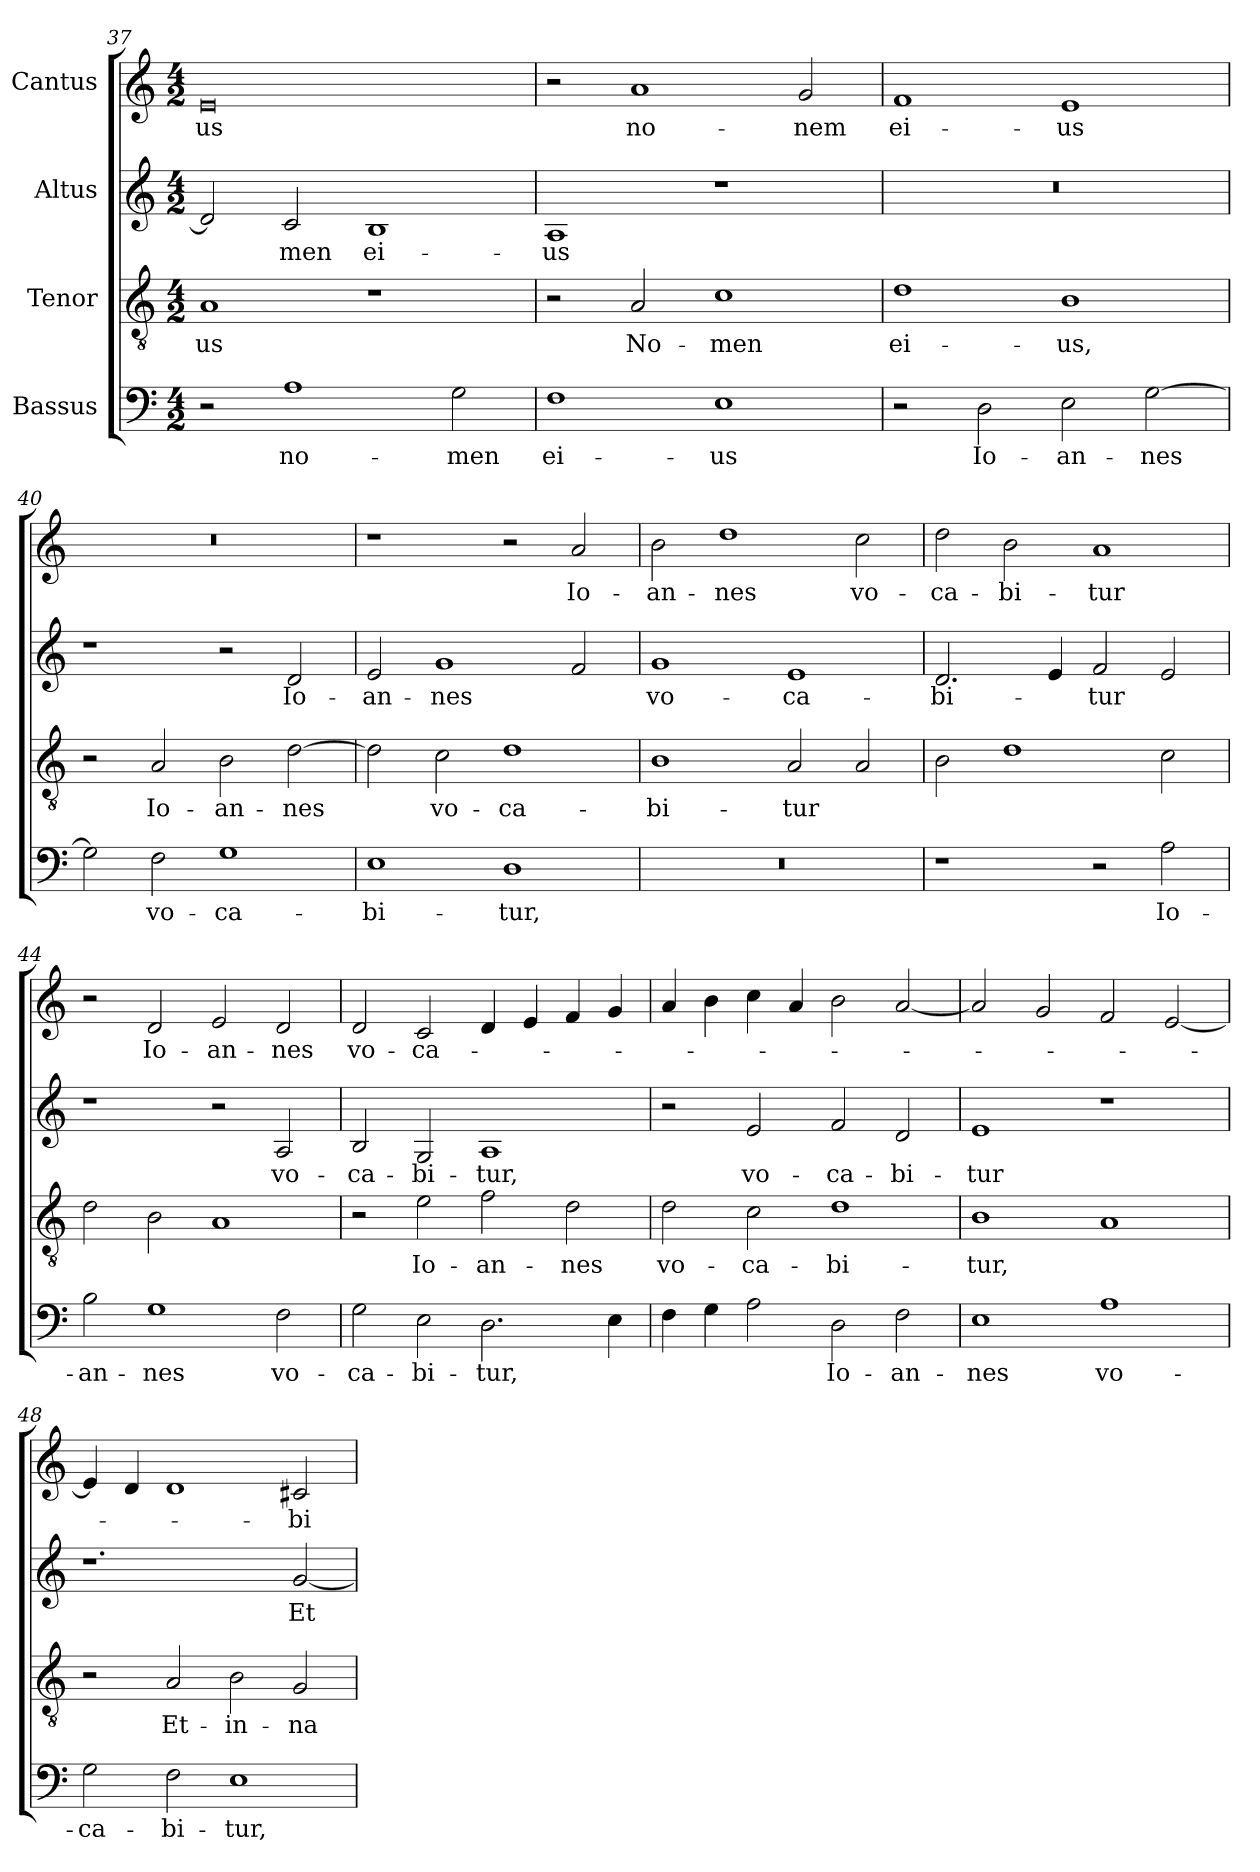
**kern	**text	**kern	**text	**kern	**text	**kern	**text
*part4	*part4	*part3	*part3	*part2	*part2	*part1	*part1
*staff4	*staff4	*staff3	*staff3	*staff2	*staff2	*staff1	*staff1
*I"Bassus	*	*I"Tenor	*	*I"Altus	*	*I"Cantus	*
*clefF4	*	*clefGv2	*	*clefG2	*	*clefG2	*
*k[]	*	*k[]	*	*k[]	*	*k[]	*
*M4/2	*	*M4/2	*	*M4/2	*	*M4/2	*
=37	=37	=37	=37	=37	=37	=37	=37
2r	.	1A/	-us	2d/]	.	0e/	-us
1A\	no-	.	.	2c/	-men	.	.
.	.	1r	.	1B/	ei-	.	.
2G\	-men	.	.	.	.	.	.
=38	=38	=38	=38	=38	=38	=38	=38
1F\	ei-	2r	.	1A/	-us	2r	.
.	.	2A/	No-	.	.	1a/	no-
1E\	-us	1c\	-men	1r	.	.	.
.	.	.	.	.	.	2g/	-nem
=39	=39	=39	=39	=39	=39	=39	=39
2r	.	1d\	ei-	0r	.	1f/	ei-
2D\	Io-	.	.	.	.	.	.
2E\	-an-	1B\	-us,	.	.	1e/	-us
[2G\	-nes	.	.	.	.	.	.
=40	=40	=40	=40	=40	=40	=40	=40
2G\]	.	2r	.	1r	.	0r	.
2F\	vo-	2A/	Io-	.	.	.	.
1G\	-ca-	2B\	-an-	2r	.	.	.
.	.	[2d\	-nes	2d/	Io-	.	.
=41	=41	=41	=41	=41	=41	=41	=41
1E\	-bi-	2d\]	.	2e/	-an-	1r	.
.	.	2c\	vo-	1g/	-nes	.	.
1D\	-tur,	1d\	-ca-	.	.	2r	.
.	.	.	.	2f/	.	2a/	Io-
=42	=42	=42	=42	=42	=42	=42	=42
0r	.	1B\	-bi-	1g/	vo-	2b\	-an-
.	.	.	.	.	.	1dd\	-nes
.	.	2A/	-tur	1e/	-ca-	.	.
.	.	2A/	.	.	.	2cc\	vo-
=43	=43	=43	=43	=43	=43	=43	=43
1r	.	2B\	.	2.d/	-bi-	2dd\	-ca-
.	.	1d\	.	.	.	2b\	-bi-
.	.	.	.	4e/	.	.	.
2r	.	.	.	2f/	-tur	1a/	-tur
2A\	Io-	2c\	.	2e/	.	.	.
=44	=44	=44	=44	=44	=44	=44	=44
2B\	-an-	2d\	.	1r	.	2r	.
1G\	-nes	2B\	.	.	.	2d/	Io-
.	.	1A/	.	2r	.	2e/	-an-
2F\	vo-	.	.	2A/	vo-	2d/	-nes
=45	=45	=45	=45	=45	=45	=45	=45
2G\	-ca-	2r	.	2B/	-ca-	2d/	vo-
2E\	-bi-	2e\	Io-	2G/	-bi-	2c/	-ca-
2.D\	-tur,	2f\	-an-	1A/	-tur,	4d/	.
.	.	.	.	.	.	4e/	.
.	.	2d\	-nes	.	.	4f/	.
4E\	.	.	.	.	.	4g/	.
=46	=46	=46	=46	=46	=46	=46	=46
4F\	.	2d\	vo-	2r	.	4a/	.
4G\	.	.	.	.	.	4b\	.
2A\	.	2c\	-ca-	2e/	vo-	4cc\	.
.	.	.	.	.	.	4a/	.
2D\	Io-	1d\	-bi-	2f/	-ca-	2b\	.
2F\	-an-	.	.	2d/	-bi-	[2a/	.
=47	=47	=47	=47	=47	=47	=47	=47
1E\	-nes	1B\	-tur,	1e/	-tur	2a/]	.
.	.	.	.	.	.	2g/	.
1A\	vo-	1A/	.	1r	.	2f/	.
.	.	.	.	.	.	[2e/	.
=48	=48	=48	=48	=48	=48	=48	=48
2G\	-ca-	2r	.	1.r	.	4e/]	.
.	.	.	.	.	.	4d/	.
2F\	-bi-	2A/	Et-	.	.	1d/	.
1E\	-tur,	2B\	in-	.	.	.	.
.	.	2G/	na-	[2g/	Et-	2c#X/	-bi-
=	=	=	=	=	=	=	=
*-	*-	*-	*-	*-	*-	*-	*-
